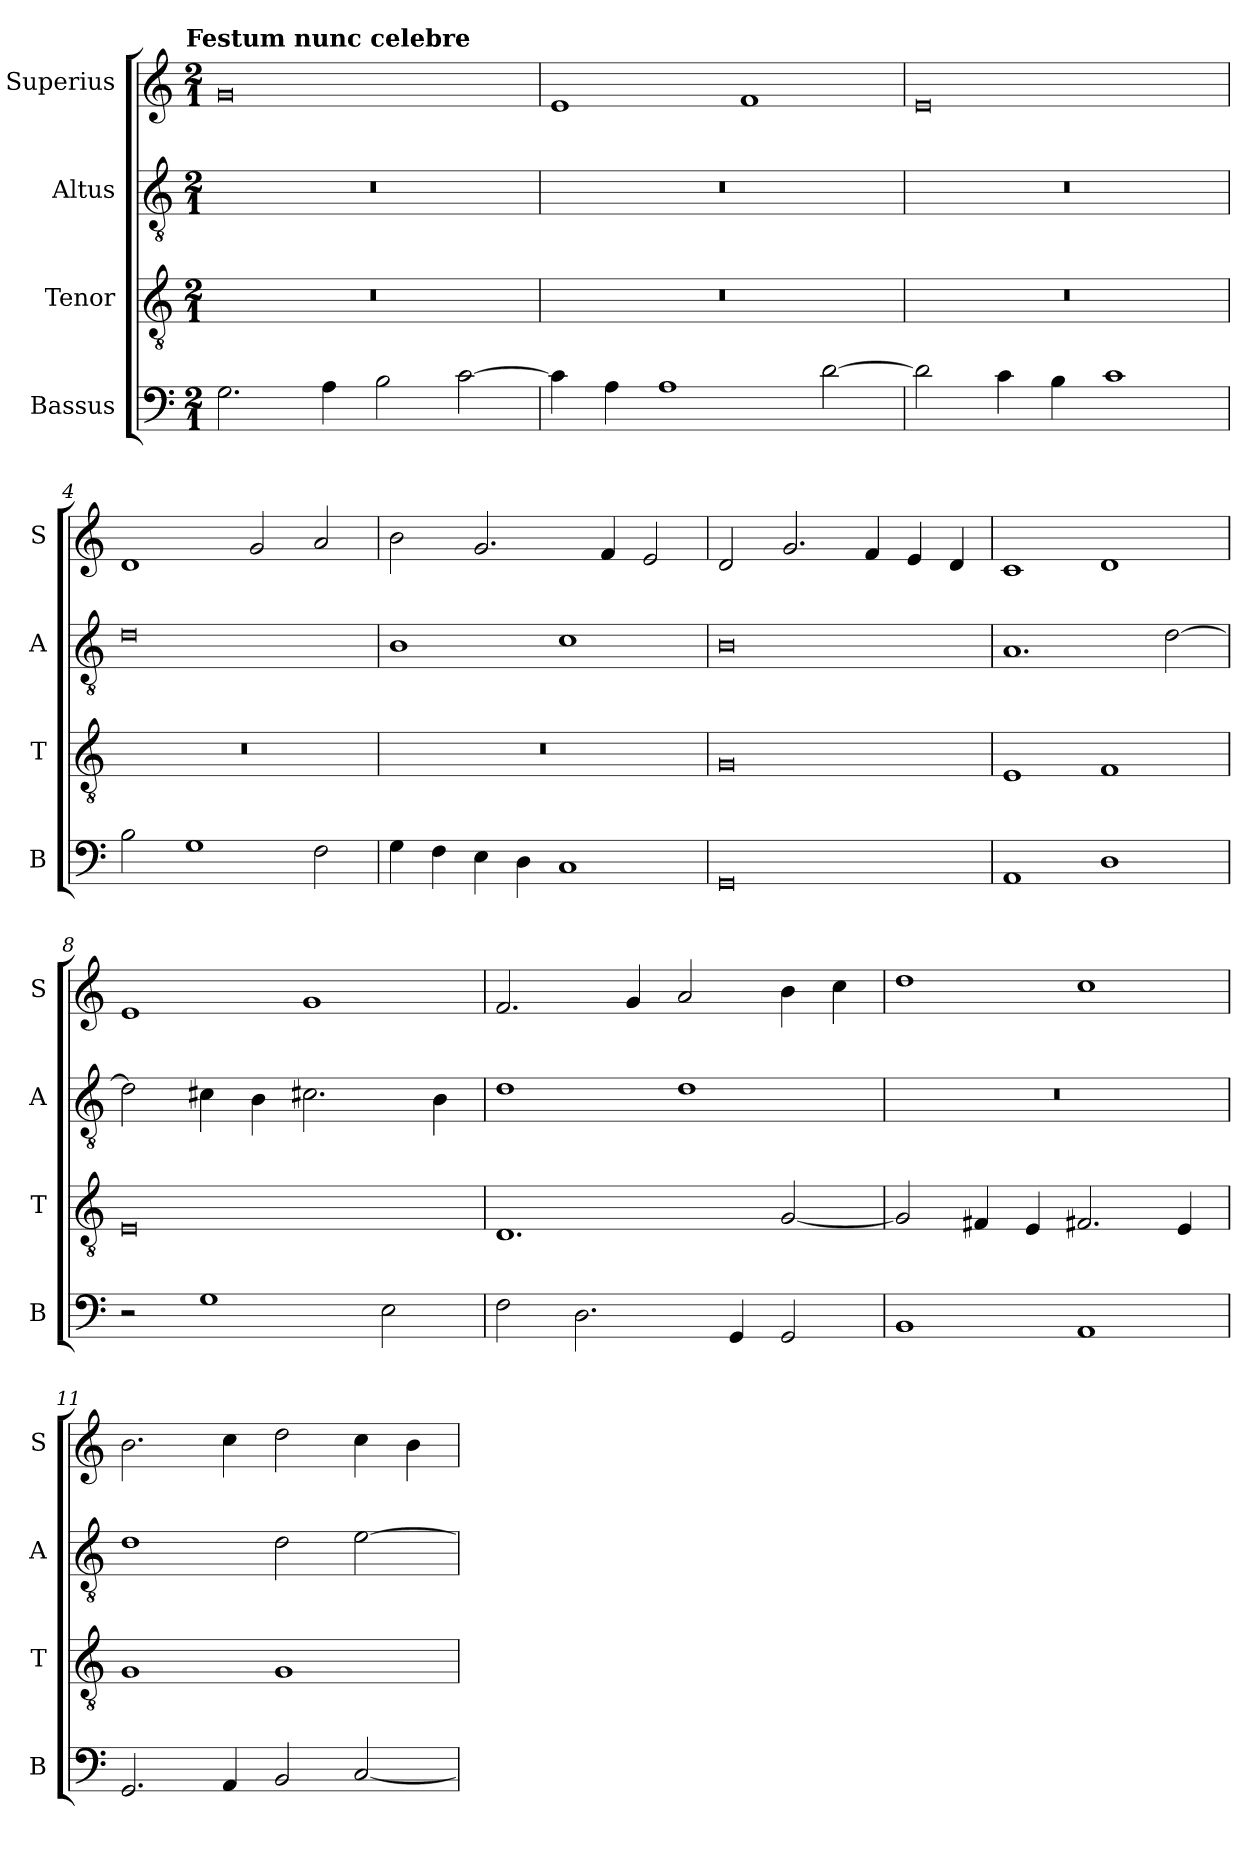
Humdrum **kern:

**kern	**kern	**kern	**kern
*part4	*part3	*part2	*part1
*staff4	*staff3	*staff2	*staff1
*I"Bassus	*I"Tenor	*I"Altus	*I"Superius
*I'B	*I'T	*I'A	*I'S
*clefF4	*clefGv2	*clefGv2	*clefG2
*k[]	*k[]	*k[]	*k[]
!!LO:TX:omd:t=Festum nunc celebre
*M2/1	*M2/1	*M2/1	*M2/1
=1	=1	=1	=1
2.G\	0r	0r	0g
4A\	.	.	.
2B\	.	.	.
[2c\	.	.	.
=2	=2	=2	=2
4c\]	0r	0r	1e
4A\	.	.	.
1A	.	.	.
.	.	.	1f
[2d\	.	.	.
=3	=3	=3	=3
2d\]	0r	0r	0e
4c\	.	.	.
4B\	.	.	.
1c	.	.	.
=4	=4	=4	=4
2B\	0r	0d	1d
1G	.	.	.
.	.	.	2g/
2F\	.	.	2a/
=5	=5	=5	=5
4G\	0r	1B	2b\
4F\	.	.	.
4E\	.	.	2.g/
4D\	.	.	.
1C	.	1c	.
.	.	.	4f/
.	.	.	2e/
=6	=6	=6	=6
0GG	0G	0B	2d/
.	.	.	2.g/
.	.	.	4f/
.	.	.	4e/
.	.	.	4d/
=7	=7	=7	=7
1AA	1E	1.A	1c
1D	1F	.	1d
.	.	[2d\	.
=8	=8	=8	=8
2r	0E	2d\]	1e
1G	.	4c#X\	.
.	.	4B\	.
.	.	2.c#X\	1g
2E\	.	.	.
.	.	4B\	.
=9	=9	=9	=9
2F\	1.D	1d	2.f/
2.D\	.	.	.
.	.	.	4g/
.	.	1d	2a/
4GG/	.	.	.
2GG/	[2G/	.	4b\
.	.	.	4cc\
=10	=10	=10	=10
1BB	2G/]	0r	1dd
.	4F#X/	.	.
.	4E/	.	.
1AA	2.F#X/	.	1cc
.	4E/	.	.
=11	=11	=11	=11
2.GG/	1G	1d	2.b\
4AA/	.	.	4cc\
2BB/	1G	2d\	2dd\
[2C/	.	[2e\	4cc\
.	.	.	4b\
=	=	=	=
*-	*-	*-	*-
